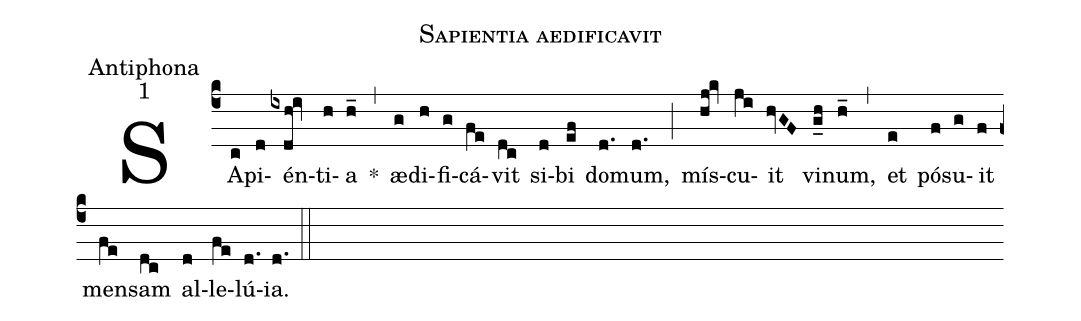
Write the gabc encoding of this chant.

name:Sapientia aedificavit;
office-part:Antiphona;
mode:1;
%%
(c4)
SA(c)pi(d)én(ixdh!iv)ti(h)a(h_) *(,)
æ(g)di(h)fi(g)cá(fe)vit(dc) si(d)bi(ef) do(d.)mum,(d.) (;)
mís(hj!kv)cu(ji)it(hvGF) vi(g_h)num,(h_) (,)
et(e) pó(f)su(g)it(f) men(fe)sam(dc) al(d)le(fe)lú(d.)ia.(d.) (::)
